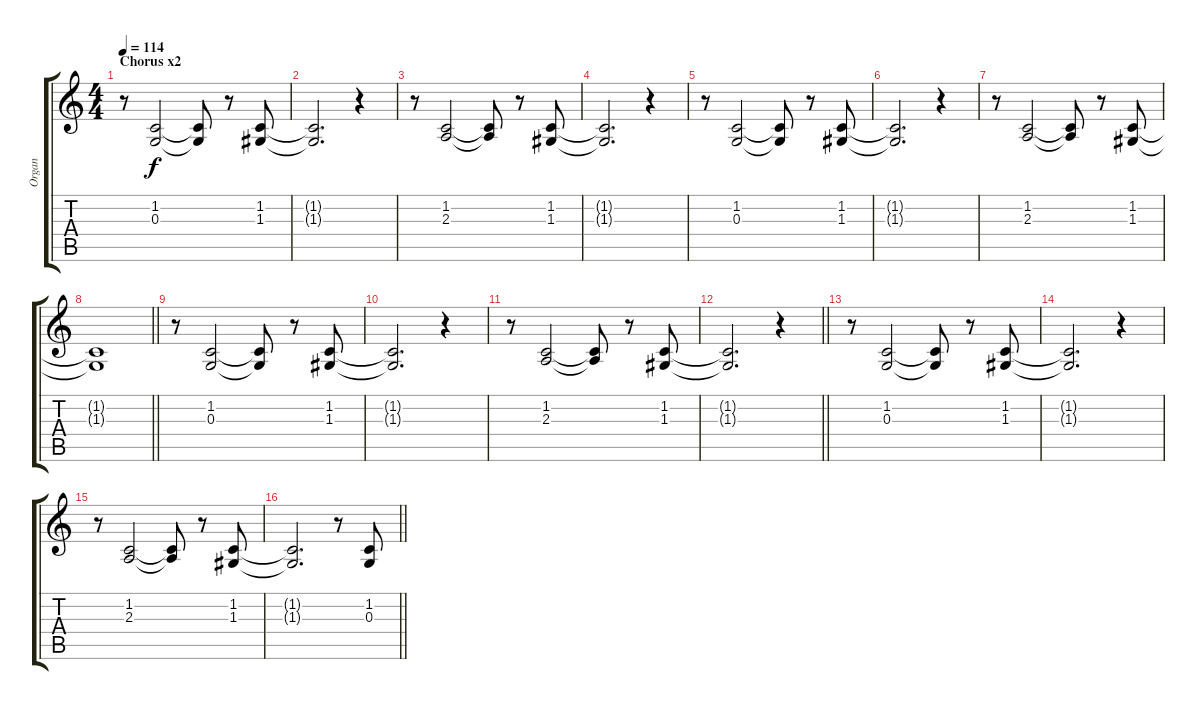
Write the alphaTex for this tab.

\track ("Organ" "Organ") {instrument drawbarorgan}
\staff {score tabs}
\tuning (E4 B3 G3 D3 A2 E2) {hide}
\ts (4 4)
\section ("" "Chorus x2")
\tempo 114
\clef g2
\ks c
r.8{dy f volume 7} (1.2 0.3).2 (1.2{t} 0.3{t}).8 r.8 (1.2 1.3).8 |
(1.2{t} 1.3{t}).2{d} r.4 |
r.8 (1.2 2.3).2 (1.2{t} 2.3{t}).8 r.8 (1.2 1.3).8 |
(1.2{t} 1.3{t}).2{d} r.4 |
r.8 (1.2 0.3).2 (1.2{t} 0.3{t}).8 r.8 (1.2 1.3).8 |
(1.2{t} 1.3{t}).2{d} r.4 |
r.8 (1.2 2.3).2 (1.2{t} 2.3{t}).8 r.8 (1.2 1.3).8 |
\barLineRight lightlight
(1.2{t} 1.3{t}).1 |
\section ("" "")
r.8{volume 7} (1.2 0.3).2 (1.2{t} 0.3{t}).8 r.8 (1.2 1.3).8 |
(1.2{t} 1.3{t}).2{d} r.4 |
r.8 (1.2 2.3).2 (1.2{t} 2.3{t}).8 r.8 (1.2 1.3).8 |
\barLineRight lightlight
(1.2{t} 1.3{t}).2{d} r.4 |
r.8 (1.2 0.3).2 (1.2{t} 0.3{t}).8 r.8 (1.2 1.3).8 |
(1.2{t} 1.3{t}).2{d} r.4 |
r.8 (1.2 2.3).2 (1.2{t} 2.3{t}).8 r.8 (1.2 1.3).8 |
\barLineRight lightlight
(1.2{t} 1.3{t}).2{d} r.8 (1.2 0.3).8
